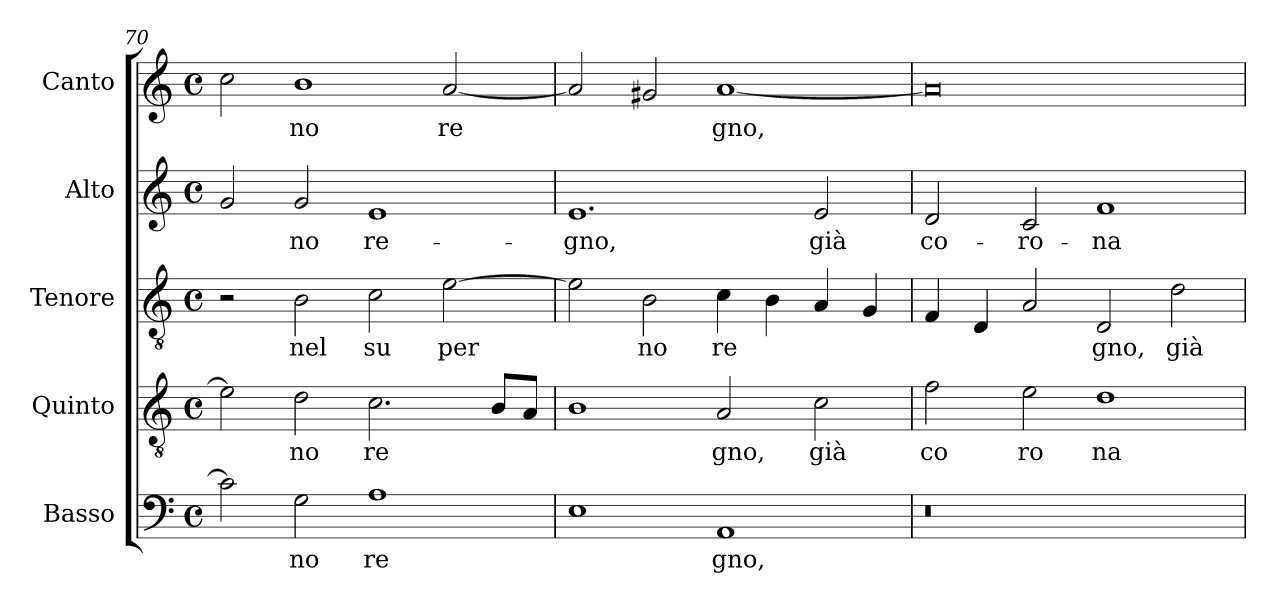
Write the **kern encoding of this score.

**kern	**text	**kern	**text	**kern	**text	**kern	**text	**kern	**text
*part5	*part5	*part4	*part4	*part3	*part3	*part2	*part2	*part1	*part1
*staff5	*staff5	*staff4	*staff4	*staff3	*staff3	*staff2	*staff2	*staff1	*staff1
*I"Basso	*	*I"Quinto	*	*I"Tenore	*	*I"Alto	*	*I"Canto	*
*clefF4	*	*clefGv2	*	*clefGv2	*	*clefG2	*	*clefG2	*
*M4/4	*	*M4/4	*	*M4/4	*	*M4/4	*	*M4/4	*
*met(c)	*	*met(c)	*	*met(c)	*	*met(c)	*	*met(c)	*
=70	=70	=70	=70	=70	=70	=70	=70	=70	=70
2c\]	.	2e\]	.	2r	.	2g/	.	2cc\	.
!	!LO:LY:b:cj	!	!LO:LY:b:cj	!	!LO:LY:b:cj	!	!LO:LY:b:cj	!	!LO:LY:b:cj
2G\	no	2d\	no	2B\	nel	2g/	-no	1b	no
!	!LO:LY:b:cj	!	!LO:LY:b:cj	!	!LO:LY:b:cj	!	!LO:LY:b:cj	!	!
1A	re	2.c\	re	2c\	su	1e	re-	.	.
!	!	!	!	!	!LO:LY:b	!	!	!	!LO:LY:b:cj
.	.	.	.	[>2e\	per	.	.	[>2a/	re
.	.	8B/L	.	.	.	.	.	.	.
.	.	8A/J	.	.	.	.	.	.	.
!!LO:LB:g=z
=71	=71	=71	=71	=71	=71	=71	=71	=71	=71
!	!	!	!	!	!	!	!LO:LY:b:cj	!	!
1E	.	1B	.	2e\]	.	1.e	-gno,	2a/]	.
!	!	!	!	!	!LO:LY:b:cj	!	!	!	!
.	.	.	.	2B\	no	.	.	2g#/	.
!	!LO:LY:b:cj	!	!LO:LY:b:cj	!	!LO:LY:b:cj	!	!	!	!LO:LY:b
1AA	gno,	2A/	gno,	4c\	re	.	.	[<1a	gno,
.	.	.	.	4B\	.	.	.	.	.
!	!	!	!LO:LY:b:cj	!	!	!	!LO:LY:b:cj	!	!
.	.	2c\	già	4A/	.	2e/	già	.	.
.	.	.	.	4G/	.	.	.	.	.
=72	=72	=72	=72	=72	=72	=72	=72	=72	=72
!	!	!	!LO:LY:b:cj	!	!	!	!LO:LY:b:cj	!	!
0r	.	2f\	co	4F/	.	2d/	co-	0a]	.
.	.	.	.	4D/	.	.	.	.	.
!	!	!	!LO:LY:b:cj	!	!	!	!LO:LY:b:cj	!	!
.	.	2e\	ro	2A/	.	2c/	-ro-	.	.
!	!	!	!LO:LY:b:cj	!	!LO:LY:b:cj	!	!LO:LY:b:cj	!	!
.	.	1d	na	2D/	gno,	1f	-na-	.	.
!	!	!	!	!	!LO:LY:b:cj	!	!	!	!
.	.	.	.	2d\	già	.	.	.	.
=	=	=	=	=	=	=	=	=	=
*-	*-	*-	*-	*-	*-	*-	*-	*-	*-
